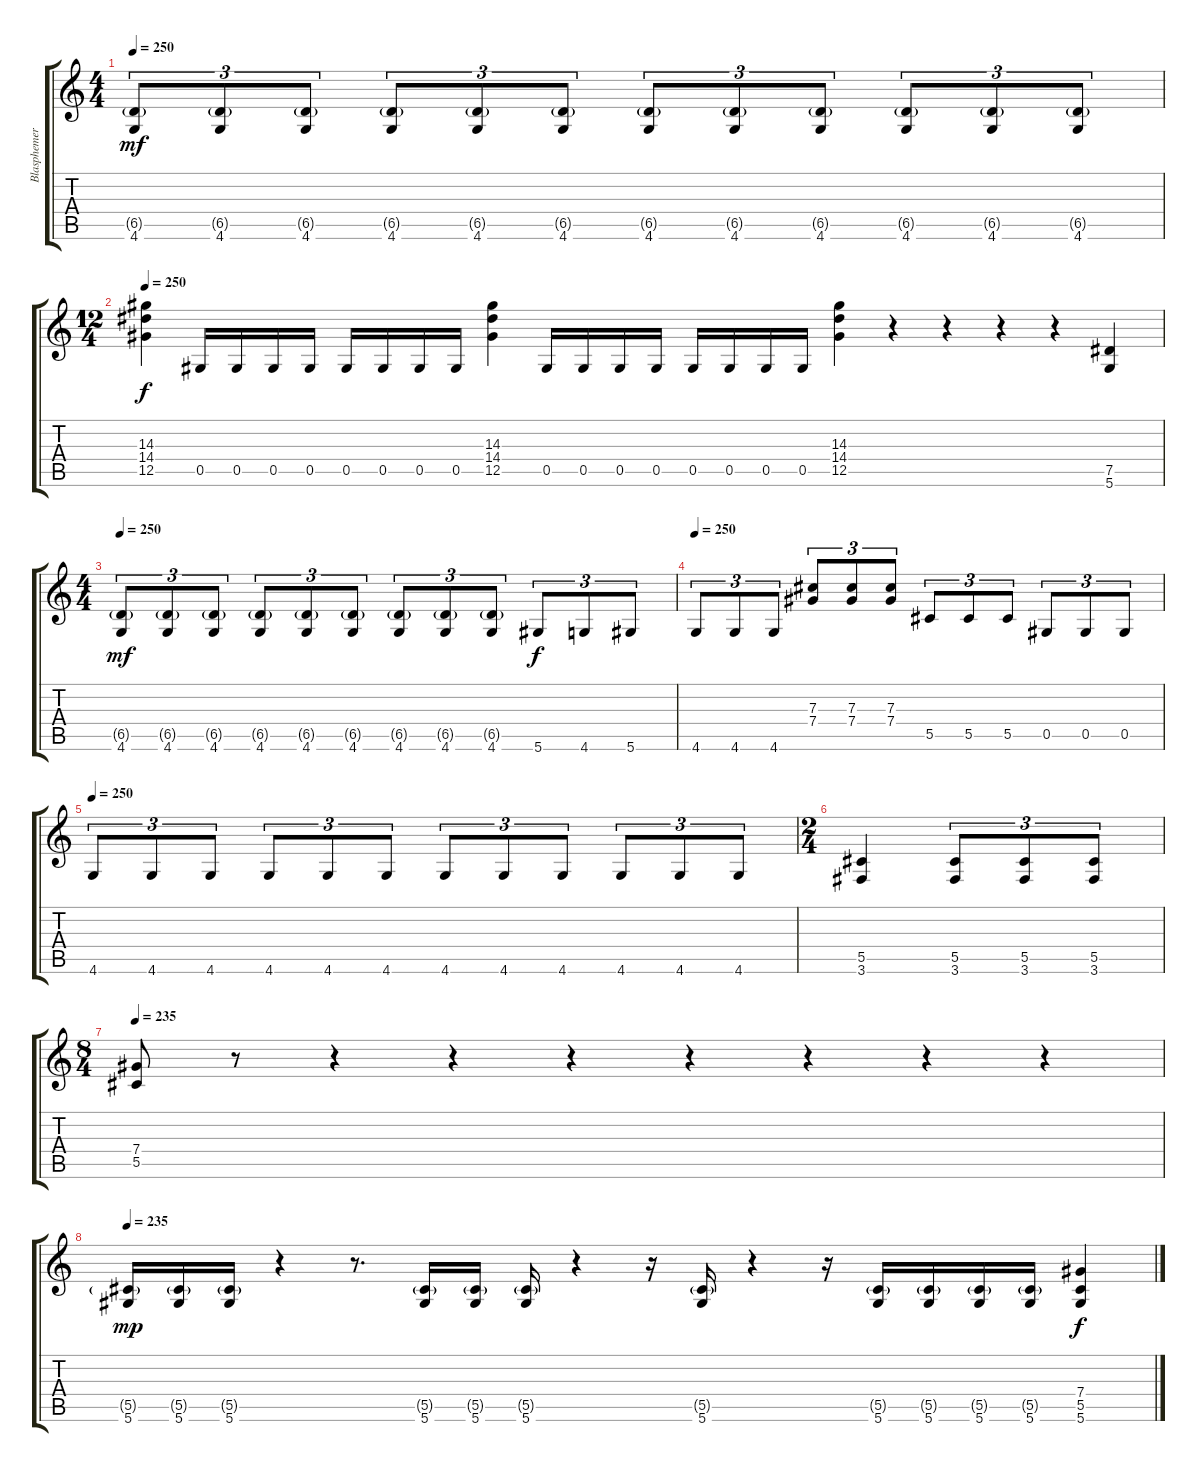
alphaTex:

\track ("Blasphemer" "Blasphemer") {instrument overdrivenguitar}
\staff {score tabs}
\tuning (Eb4 Bb3 Gb3 Db3 Ab2 Eb2) {hide}
\ts (4 4)
\tempo 250
\clef g2
\ks c
(6.5{g} 4.6).8{tu (3 2) dy mf} (6.5{g} 4.6).8{tu (3 2)} (6.5{g} 4.6).8{tu (3 2)} (6.5{g} 4.6).8{tu (3 2)} (6.5{g} 4.6).8{tu (3 2)} (6.5{g} 4.6).8{tu (3 2)} (6.5{g} 4.6).8{tu (3 2)} (6.5{g} 4.6).8{tu (3 2)} (6.5{g} 4.6).8{tu (3 2)} (6.5{g} 4.6).8{tu (3 2)} (6.5{g} 4.6).8{tu (3 2)} (6.5{g} 4.6).8{tu (3 2)} |
\ts (12 4)
\tempo 250
(14.3 14.4 12.5).4{dy f} 0.5.16 0.5.16 0.5.16 0.5.16 0.5.16 0.5.16 0.5.16 0.5.16 (14.3 14.4 12.5).4 0.5.16 0.5.16 0.5.16 0.5.16 0.5.16 0.5.16 0.5.16 0.5.16 (14.3 14.4 12.5).4 r.4 r.4 r.4 r.4 (7.5 5.6).4 |
\ts (4 4)
\tempo 250
(6.5{g} 4.6).8{tu (3 2) dy mf} (6.5{g} 4.6).8{tu (3 2)} (6.5{g} 4.6).8{tu (3 2)} (6.5{g} 4.6).8{tu (3 2)} (6.5{g} 4.6).8{tu (3 2)} (6.5{g} 4.6).8{tu (3 2)} (6.5{g} 4.6).8{tu (3 2)} (6.5{g} 4.6).8{tu (3 2)} (6.5{g} 4.6).8{tu (3 2)} 5.6.8{tu (3 2) dy f} 4.6.8{tu (3 2)} 5.6.8{tu (3 2)} |
\tempo 250
4.6.8{tu (3 2)} 4.6.8{tu (3 2)} 4.6.8{tu (3 2)} (7.3 7.4).8{tu (3 2)} (7.3 7.4).8{tu (3 2)} (7.3 7.4).8{tu (3 2)} 5.5.8{tu (3 2)} 5.5.8{tu (3 2)} 5.5.8{tu (3 2)} 0.5.8{tu (3 2)} 0.5.8{tu (3 2)} 0.5.8{tu (3 2)} |
\tempo 250
4.6.8{tu (3 2)} 4.6.8{tu (3 2)} 4.6.8{tu (3 2)} 4.6.8{tu (3 2)} 4.6.8{tu (3 2)} 4.6.8{tu (3 2)} 4.6.8{tu (3 2)} 4.6.8{tu (3 2)} 4.6.8{tu (3 2)} 4.6.8{tu (3 2)} 4.6.8{tu (3 2)} 4.6.8{tu (3 2)} |
\ts (2 4)
(5.5 3.6).4 (5.5 3.6).8{tu (3 2)} (5.5 3.6).8{tu (3 2)} (5.5 3.6).8{tu (3 2)} |
\ts (8 4)
\tempo 235
(7.4 5.5).8 r.8 r.4 r.4 r.4 r.4 r.4 r.4 r.4 |
\tempo 235
(5.5{g} 5.6).16{dy mp} (5.5{g} 5.6).16 (5.5{g} 5.6).16 r.4 r.8{d} (5.5{g} 5.6).16 (5.5{g} 5.6).16 (5.5{g} 5.6).16 r.4 r.16 (5.5{g} 5.6).16 r.4 r.16 (5.5{g} 5.6).16 (5.5{g} 5.6).16 (5.5{g} 5.6).16 (5.5{g} 5.6).16 (7.4 5.5 5.6).4{dy f}
